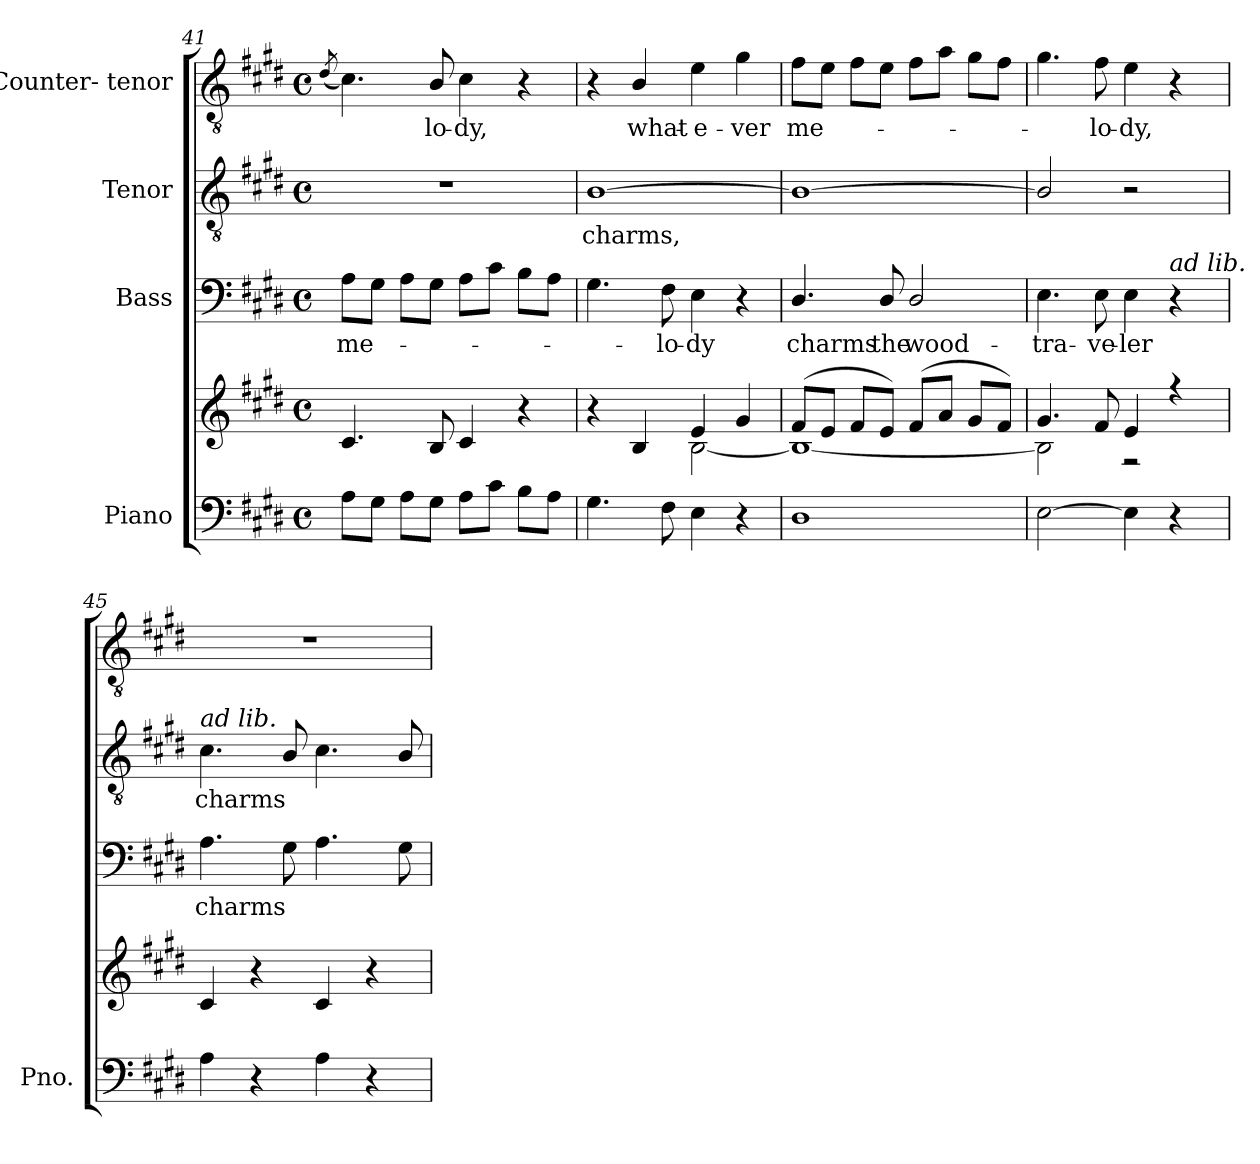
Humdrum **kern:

**kern	**kern	**kern	**text	**kern	**text	**kern	**text
*part4	*part4	*part3	*part3	*part2	*part2	*part1	*part1
*staff5	*staff4	*staff3	*staff3	*staff2	*staff2	*staff1	*staff1
*I"Piano	*	*I"Bass	*	*I"Tenor	*	*I"Counter- tenor	*
*I'Pno.	*	*	*	*	*	*	*
!!LO:PB:g=z
*clefF4	*clefG2	*clefF4	*	*clefGv2	*	*clefGv2	*
*	*	*	*	*ITrd7c12	*	*ITrd7c12	*
*k[f#c#g#d#]	*k[f#c#g#d#]	*k[f#c#g#d#]	*	*k[f#c#g#d#]	*	*k[f#c#g#d#]	*
*E:	*E:	*E:	*	*E:	*	*E:	*
*M4/4	*M4/4	*M4/4	*	*M4/4	*	*M4/4	*
*met(c)	*met(c)	*met(c)	*	*met(c)	*	*met(c)	*
=41	=41	=41	=41	=41	=41	=41	=41
.	.	.	.	.	.	(8qD#i/	.
!	!	!	!LO:LY:b:color=#000000	!	!	!	!
8Ai\L	4.c#i/	8Ai\L	me-	1r	.	4.C#i\)	.
8G#i\J	.	8G#i\J	.	.	.	.	.
8Ai\L	.	8Ai\L	.	.	.	.	.
!	!	!	!	!	!	!	!LO:LY:b:color=#000000
8G#i\J	8Bi/	8G#i\J	.	.	.	8BBi/	-lo-
!	!	!	!	!	!	!	!LO:LY:b:color=#000000
8Ai\L	4c#i/	8Ai\L	.	.	.	4C#i\	-dy,
8c#i\J	.	8c#i\J	.	.	.	.	.
8Bi\L	4r	8Bi\L	.	.	.	4r	.
8Ai\J	.	8Ai\J	.	.	.	.	.
=42	=42	=42	=42	=42	=42	=42	=42
*	*^	*	*	*	*	*	*
!	!	!	!	!	!	!LO:LY:b:color=#000000	!	!
4.G#i\	4r	2ryy	4.G#i\	.	[1BBi	charms,	4r	.
!	!	!	!	!	!	!	!	!LO:LY:b:color=#000000
.	4Bi/	.	.	.	.	.	4BBi/	what-
!	!	!	!	!LO:LY:b:color=#000000	!	!	!	!
8F#i\	.	.	8F#i\	-lo-	.	.	.	.
!	!	!	!	!LO:LY:b:color=#000000	!	!	!	!
!	!	!	!	!	!	!	!	!LO:LY:b:color=#000000
4Ei\	4ei/	[2Bi\	4Ei\	-dy	.	.	4Ei\	-e-
!	!	!	!	!	!	!	!	!LO:LY:b:color=#000000
4r	4g#i/	.	4r	.	.	.	4G#i\	-ver
=43	=43	=43	=43	=43	=43	=43	=43	=43
!	!	!	!	!LO:LY:b:color=#000000	!	!	!	!
!	!	!	!	!	!	!	!	!LO:LY:b:color=#000000
1D#i	(8f#i/L	1Bi_	4.D#i/	charms	1BBi_	.	8F#i\L	me-
.	8ei/J	.	.	.	.	.	8Ei\J	.
.	8f#i/L	.	.	.	.	.	8F#i\L	.
!	!	!	!	!LO:LY:b:color=#000000	!	!	!	!
.	8ei/J)	.	8D#i/	the	.	.	8Ei\J	.
!	!	!	!	!LO:LY:b:color=#000000	!	!	!	!
.	(8f#i/L	.	2D#i/	wood-	.	.	8F#i\L	.
.	8ai/J	.	.	.	.	.	8Ai\J	.
.	8g#i/L	.	.	.	.	.	8G#i\L	.
.	8f#i/J)	.	.	.	.	.	8F#i\J	.
=44	=44	=44	=44	=44	=44	=44	=44	=44
!	!	!	!	!LO:LY:b:color=#000000	!	!	!	!
[2Ei\	4.g#i/	2Bi\]	4.Ei\	-tra-	2BBi/]	.	4.G#i\	.
!	!	!	!	!LO:LY:b:color=#000000	!	!	!	!
!	!	!	!	!	!	!	!	!LO:LY:b:color=#000000
.	8f#i/	.	8Ei\	-ve-	.	.	8F#i\	-lo-
!	!	!	!	!LO:LY:b:color=#000000	!	!	!	!
!	!	!	!	!	!	!	!	!LO:LY:b:color=#000000
4Ei\]	4ei/	2r	4Ei\	-ler	2r	.	4Ei\	-dy,
!	!	!	!LO:TX:a:i:t=ad lib.	!	!	!	!	!
4r	4r	.	4r	.	.	.	4r	.
*	*v	*v	*	*	*	*	*	*
!!LO:LB:g=z
=45	=45	=45	=45	=45	=45	=45	=45
!	!	!	!LO:LY:b:color=#000000	!	!	!	!
!	!	!	!	!LO:TX:a:i:t=ad lib.	!	!	!
!	!	!	!	!	!LO:LY:b:color=#000000	!	!
4Ai\	4c#i/	4.Ai\	charms	4.C#i\	charms	1r	.
4r	4r	.	.	.	.	.	.
.	.	8G#i\	.	8BBi/	.	.	.
4Ai\	4c#i/	4.Ai\	.	4.C#i\	.	.	.
4r	4r	.	.	.	.	.	.
.	.	8G#i\	.	8BBi/	.	.	.
=	=	=	=	=	=	=	=
*-	*-	*-	*-	*-	*-	*-	*-
